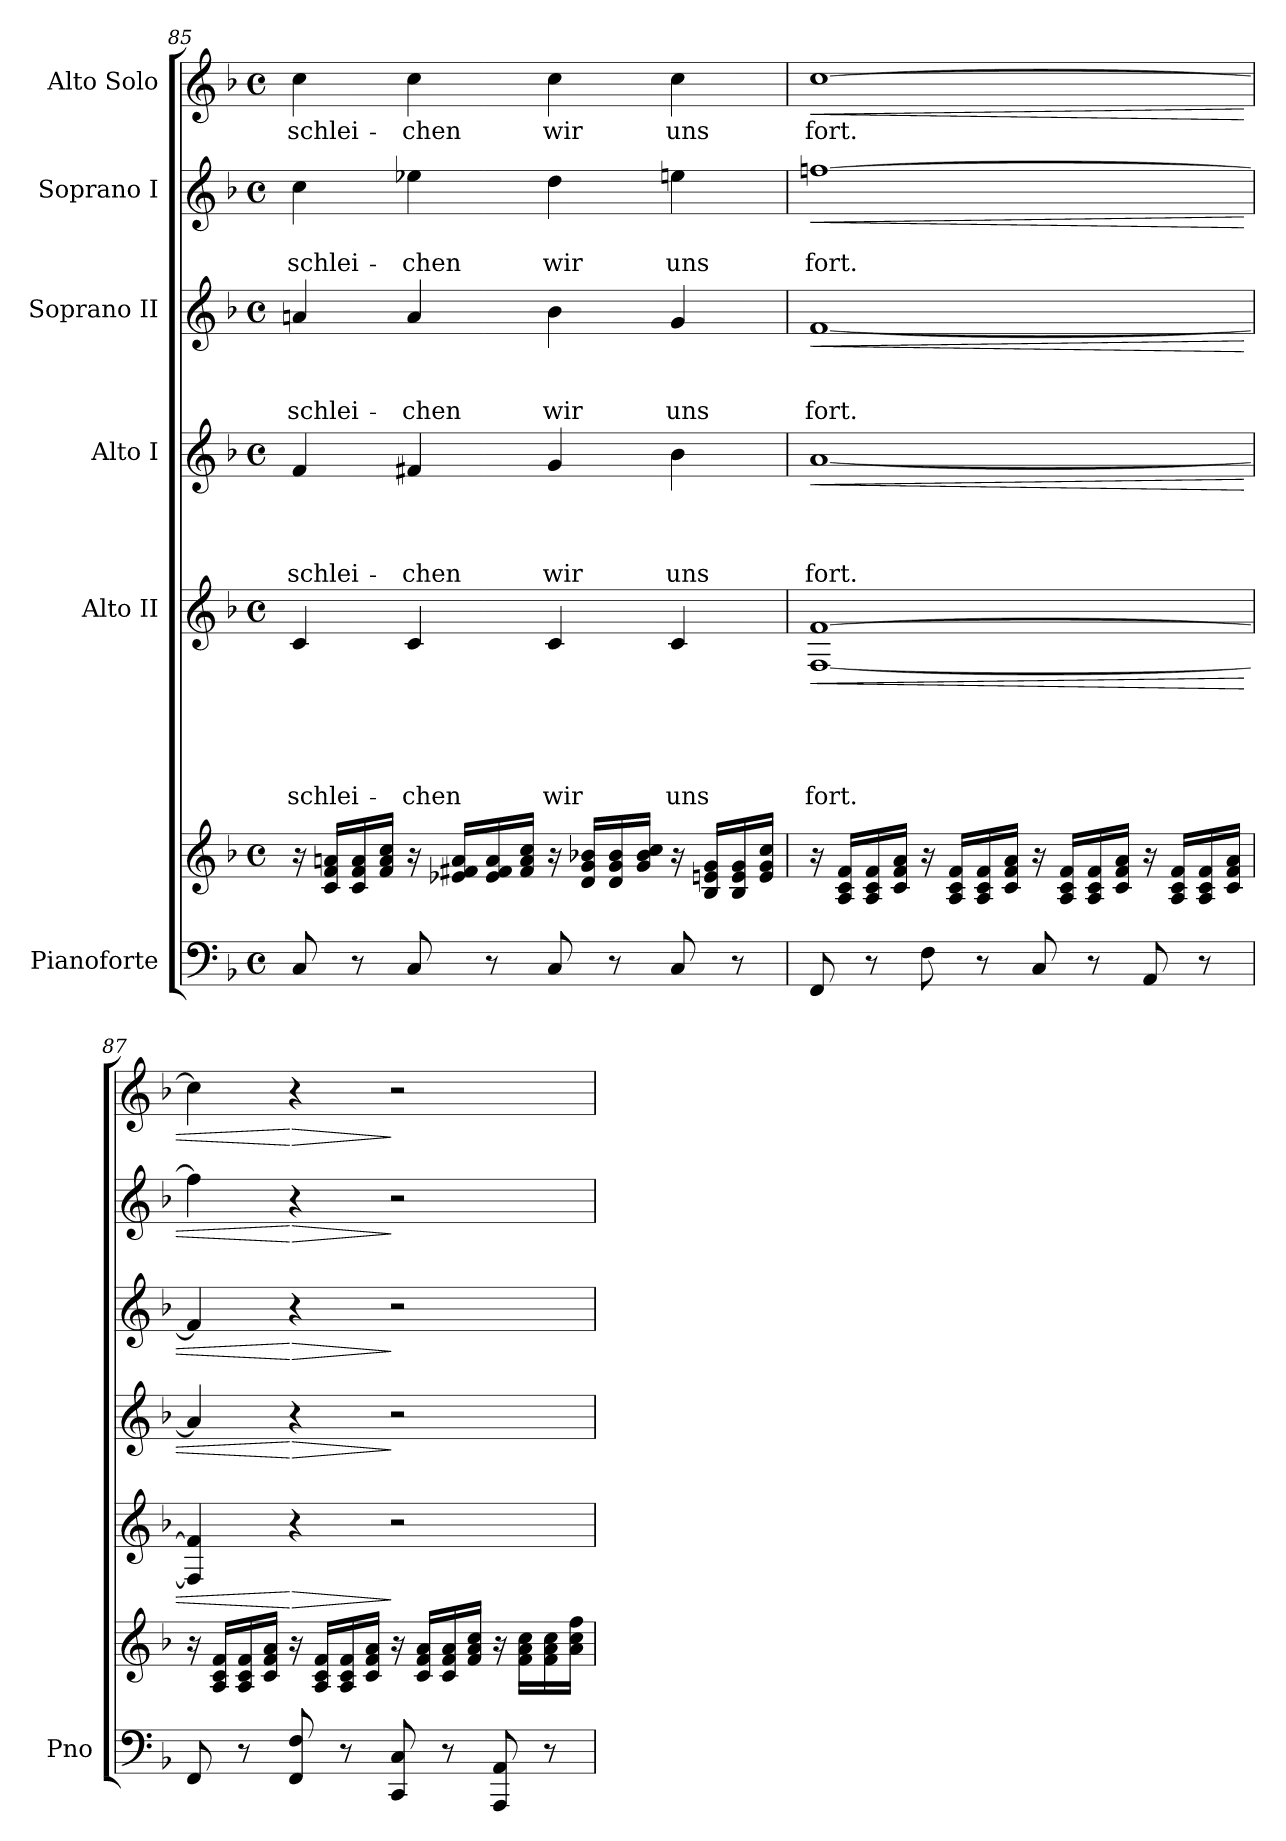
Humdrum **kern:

**kern	**kern	**kern	**text	**text	**text	**text	**text	**dynam	**kern	**text	**text	**text	**text	**dynam	**kern	**text	**text	**text	**dynam	**kern	**text	**text	**dynam	**kern	**text	**dynam
*part6	*part6	*part5	*part5	*part5	*part5	*part5	*part5	*part5	*part4	*part4	*part4	*part4	*part4	*part4	*part3	*part3	*part3	*part3	*part3	*part2	*part2	*part2	*part2	*part1	*part1	*part1
*staff7	*staff6	*staff5	*staff5	*staff5	*staff5	*staff5	*staff5	*staff5	*staff4	*staff4	*staff4	*staff4	*staff4	*staff4	*staff3	*staff3	*staff3	*staff3	*staff3	*staff2	*staff2	*staff2	*staff2	*staff1	*staff1	*staff1
*I"Pianoforte	*	*I"Alto II	*	*	*	*	*	*	*I"Alto I	*	*	*	*	*	*I"Soprano II	*	*	*	*	*I"Soprano I	*	*	*	*I"Alto Solo	*	*
*I'Pno	*	*	*	*	*	*	*	*	*	*	*	*	*	*	*	*	*	*	*	*	*	*	*	*	*	*
!!LO:LB:g=z
*clefF4	*clefG2	*clefG2	*	*	*	*	*	*	*clefG2	*	*	*	*	*	*clefG2	*	*	*	*	*clefG2	*	*	*	*clefG2	*	*
*k[b-]	*k[b-]	*k[b-]	*	*	*	*	*	*	*k[b-]	*	*	*	*	*	*k[b-]	*	*	*	*	*k[b-]	*	*	*	*k[b-]	*	*
*F:	*F:	*F:	*	*	*	*	*	*	*F:	*	*	*	*	*	*F:	*	*	*	*	*F:	*	*	*	*F:	*	*
*M4/4	*M4/4	*M4/4	*	*	*	*	*	*	*M4/4	*	*	*	*	*	*M4/4	*	*	*	*	*M4/4	*	*	*	*M4/4	*	*
*met(c)	*met(c)	*met(c)	*	*	*	*	*	*	*met(c)	*	*	*	*	*	*met(c)	*	*	*	*	*met(c)	*	*	*	*met(c)	*	*
=85	=85	=85	=85	=85	=85	=85	=85	=85	=85	=85	=85	=85	=85	=85	=85	=85	=85	=85	=85	=85	=85	=85	=85	=85	=85	=85
8C/	16r	4c/	.	.	.	.	schlei-	.	4f/	.	.	.	schlei-	.	4an/	.	.	schlei-	.	4cc\	.	schlei-	.	4cc\	schlei-	.
.	16c/ 16f/ 16an/LL	.	.	.	.	.	.	.	.	.	.	.	.	.	.	.	.	.	.	.	.	.	.	.	.	.
8r	16c/ 16f/ 16a/	.	.	.	.	.	.	.	.	.	.	.	.	.	.	.	.	.	.	.	.	.	.	.	.	.
.	16f/ 16a/ 16cc/JJ	.	.	.	.	.	.	.	.	.	.	.	.	.	.	.	.	.	.	.	.	.	.	.	.	.
8C/	16r	4c/	.	.	.	.	-chen	.	4f#X/	.	.	.	-chen	.	4a/	.	.	-chen	.	4ee-X\	.	-chen	.	4cc\	-chen	.
.	16e-X/ 16f#X/ 16a/LL	.	.	.	.	.	.	.	.	.	.	.	.	.	.	.	.	.	.	.	.	.	.	.	.	.
8r	16e-/ 16f#/ 16a/	.	.	.	.	.	.	.	.	.	.	.	.	.	.	.	.	.	.	.	.	.	.	.	.	.
.	16f#/ 16a/ 16cc/JJ	.	.	.	.	.	.	.	.	.	.	.	.	.	.	.	.	.	.	.	.	.	.	.	.	.
8C/	16r	4c/	.	.	.	.	wir	.	4g/	.	.	.	wir	.	4b-\	.	.	wir	.	4dd\	.	wir	.	4cc\	wir	.
.	16d/ 16g/ 16b-X/LL	.	.	.	.	.	.	.	.	.	.	.	.	.	.	.	.	.	.	.	.	.	.	.	.	.
8r	16d/ 16g/ 16b-/	.	.	.	.	.	.	.	.	.	.	.	.	.	.	.	.	.	.	.	.	.	.	.	.	.
.	16g/ 16b-/ 16cc/JJ	.	.	.	.	.	.	.	.	.	.	.	.	.	.	.	.	.	.	.	.	.	.	.	.	.
8C/	16r	4c/	.	.	.	.	uns	.	4b-\	.	.	.	uns	.	4g/	.	.	uns	.	4een\	.	uns	.	4cc\	uns	.
.	16B-/ 16en/ 16g/LL	.	.	.	.	.	.	.	.	.	.	.	.	.	.	.	.	.	.	.	.	.	.	.	.	.
8r	16B-/ 16e/ 16g/	.	.	.	.	.	.	.	.	.	.	.	.	.	.	.	.	.	.	.	.	.	.	.	.	.
.	16e/ 16g/ 16cc/JJ	.	.	.	.	.	.	.	.	.	.	.	.	.	.	.	.	.	.	.	.	.	.	.	.	.
=86	=86	=86	=86	=86	=86	=86	=86	=86	=86	=86	=86	=86	=86	=86	=86	=86	=86	=86	=86	=86	=86	=86	=86	=86	=86	=86
!	!	!	!	!	!	!	!	!LO:HP:b	!	!	!	!	!	!LO:HP:b	!	!	!	!	!LO:HP:b	!	!	!	!LO:HP:b	!	!	!LO:HP:b
8FF/	16r	[1F [1f	.	.	.	.	fort.	<	[1a	.	.	.	fort.	<	[1f	.	.	fort.	<	[1ffn	.	fort.	<	[1cc	fort.	<
.	16A/ 16c/ 16f/LL	.	.	.	.	.	.	.	.	.	.	.	.	.	.	.	.	.	.	.	.	.	.	.	.	.
8r	16A/ 16c/ 16f/	.	.	.	.	.	.	.	.	.	.	.	.	.	.	.	.	.	.	.	.	.	.	.	.	.
.	16c/ 16f/ 16a/JJ	.	.	.	.	.	.	.	.	.	.	.	.	.	.	.	.	.	.	.	.	.	.	.	.	.
8F\	16r	.	.	.	.	.	.	.	.	.	.	.	.	.	.	.	.	.	.	.	.	.	.	.	.	.
.	16A/ 16c/ 16f/LL	.	.	.	.	.	.	.	.	.	.	.	.	.	.	.	.	.	.	.	.	.	.	.	.	.
8r	16A/ 16c/ 16f/	.	.	.	.	.	.	.	.	.	.	.	.	.	.	.	.	.	.	.	.	.	.	.	.	.
.	16c/ 16f/ 16a/JJ	.	.	.	.	.	.	.	.	.	.	.	.	.	.	.	.	.	.	.	.	.	.	.	.	.
8C/	16r	.	.	.	.	.	.	.	.	.	.	.	.	.	.	.	.	.	.	.	.	.	.	.	.	.
.	16A/ 16c/ 16f/LL	.	.	.	.	.	.	.	.	.	.	.	.	.	.	.	.	.	.	.	.	.	.	.	.	.
8r	16A/ 16c/ 16f/	.	.	.	.	.	.	.	.	.	.	.	.	.	.	.	.	.	.	.	.	.	.	.	.	.
.	16c/ 16f/ 16a/JJ	.	.	.	.	.	.	.	.	.	.	.	.	.	.	.	.	.	.	.	.	.	.	.	.	.
8AA/	16r	.	.	.	.	.	.	.	.	.	.	.	.	.	.	.	.	.	.	.	.	.	.	.	.	.
.	16A/ 16c/ 16f/LL	.	.	.	.	.	.	.	.	.	.	.	.	.	.	.	.	.	.	.	.	.	.	.	.	.
8r	16A/ 16c/ 16f/	.	.	.	.	.	.	.	.	.	.	.	.	.	.	.	.	.	.	.	.	.	.	.	.	.
.	16c/ 16f/ 16a/JJ	.	.	.	.	.	.	.	.	.	.	.	.	.	.	.	.	.	.	.	.	.	.	.	.	.
=87	=87	=87	=87	=87	=87	=87	=87	=87	=87	=87	=87	=87	=87	=87	=87	=87	=87	=87	=87	=87	=87	=87	=87	=87	=87	=87
8FF/	16r	4F/] 4f/]	.	.	.	.	.	.	4a/]	.	.	.	.	.	4f/]	.	.	.	.	4ff\]	.	.	.	4cc\]	.	.
.	16A/ 16c/ 16f/LL	.	.	.	.	.	.	.	.	.	.	.	.	.	.	.	.	.	.	.	.	.	.	.	.	.
8r	16A/ 16c/ 16f/	.	.	.	.	.	.	.	.	.	.	.	.	.	.	.	.	.	.	.	.	.	.	.	.	.
.	16c/ 16f/ 16a/JJ	.	.	.	.	.	.	.	.	.	.	.	.	.	.	.	.	.	.	.	.	.	.	.	.	.
!	!	!	!	!	!	!	!	!LO:HP:n=1:b	!	!	!	!	!	!LO:HP:n=1:b	!	!	!	!	!LO:HP:n=1:b	!	!	!	!LO:HP:n=1:b	!	!	!LO:HP:n=1:b
8FF/ 8F/	16r	4r	.	.	.	.	.	[ >	4r	.	.	.	.	[ >	4r	.	.	.	[ >	4r	.	.	[ >	4r	.	[ >
.	16A/ 16c/ 16f/LL	.	.	.	.	.	.	.	.	.	.	.	.	.	.	.	.	.	.	.	.	.	.	.	.	.
8r	16A/ 16c/ 16f/	.	.	.	.	.	.	.	.	.	.	.	.	.	.	.	.	.	.	.	.	.	.	.	.	.
.	16c/ 16f/ 16a/JJ	.	.	.	.	.	.	.	.	.	.	.	.	.	.	.	.	.	.	.	.	.	.	.	.	.
8CC/ 8C/	16r	2r	.	.	.	.	.	]	2r	.	.	.	.	]	2r	.	.	.	]	2r	.	.	]	2r	.	]
.	16c/ 16f/ 16a/LL	.	.	.	.	.	.	.	.	.	.	.	.	.	.	.	.	.	.	.	.	.	.	.	.	.
8r	16c/ 16f/ 16a/	.	.	.	.	.	.	.	.	.	.	.	.	.	.	.	.	.	.	.	.	.	.	.	.	.
.	16f/ 16a/ 16cc/JJ	.	.	.	.	.	.	.	.	.	.	.	.	.	.	.	.	.	.	.	.	.	.	.	.	.
8AAA/ 8AA/	16r	.	.	.	.	.	.	.	.	.	.	.	.	.	.	.	.	.	.	.	.	.	.	.	.	.
.	16f\ 16a\ 16cc\LL	.	.	.	.	.	.	.	.	.	.	.	.	.	.	.	.	.	.	.	.	.	.	.	.	.
8r	16f\ 16a\ 16cc\	.	.	.	.	.	.	.	.	.	.	.	.	.	.	.	.	.	.	.	.	.	.	.	.	.
.	16a\ 16cc\ 16ff\JJ	.	.	.	.	.	.	.	.	.	.	.	.	.	.	.	.	.	.	.	.	.	.	.	.	.
=	=	=	=	=	=	=	=	=	=	=	=	=	=	=	=	=	=	=	=	=	=	=	=	=	=	=
*-	*-	*-	*-	*-	*-	*-	*-	*-	*-	*-	*-	*-	*-	*-	*-	*-	*-	*-	*-	*-	*-	*-	*-	*-	*-	*-
